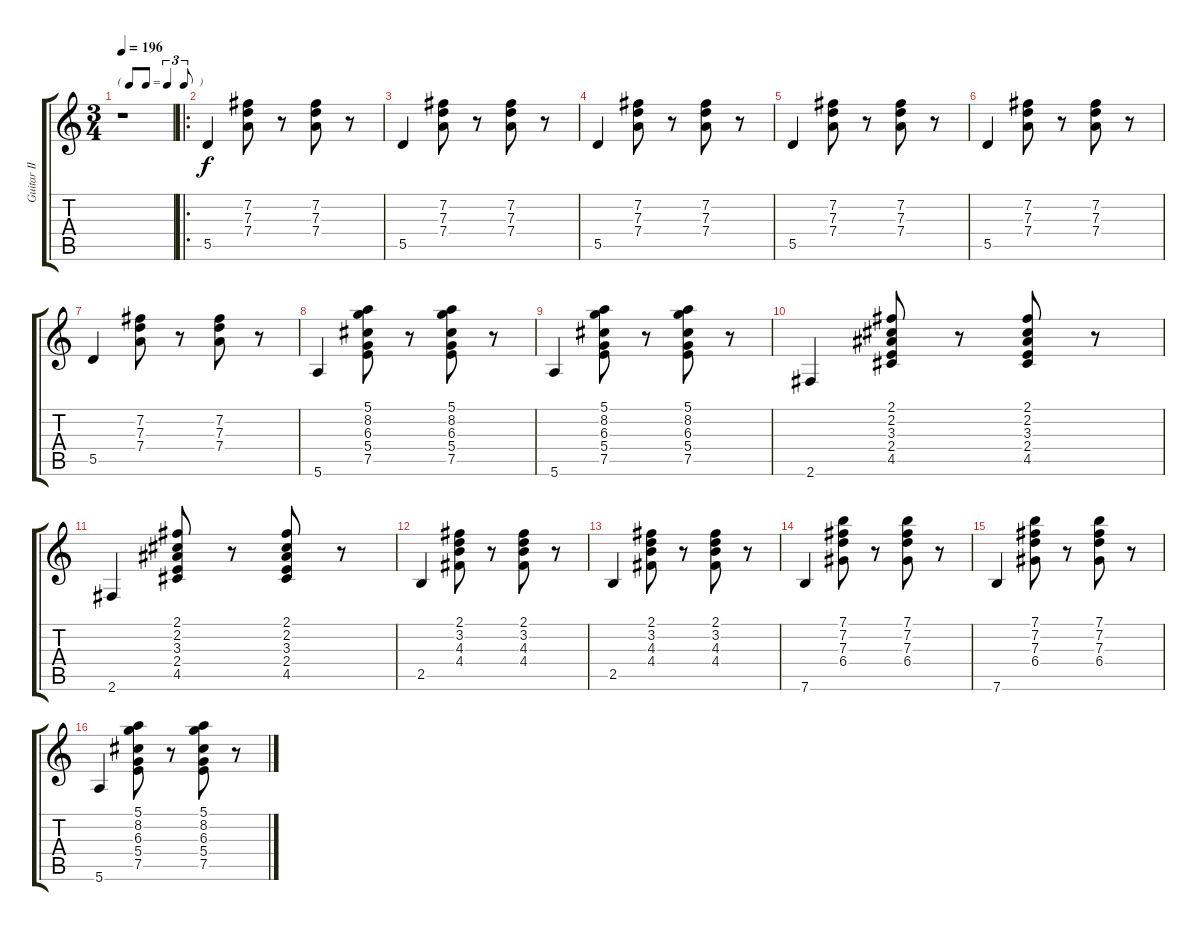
\track ("Guitar II" "Guitar II") {instrument acousticguitarsteel}
\staff {score tabs}
\tuning (E4 B3 G3 D3 A2 E2) {hide}
\ts (3 4)
\tf triplet8th
\tempo 196
\clef g2
\ks c
r.1{dy f instrument acousticguitarsteel} |
\ro
5.5.4 (7.2 7.3 7.4).8 r.8 (7.2 7.3 7.4).8 r.8 |
5.5.4 (7.2 7.3 7.4).8 r.8 (7.2 7.3 7.4).8 r.8 |
5.5.4 (7.2 7.3 7.4).8 r.8 (7.2 7.3 7.4).8 r.8 |
5.5.4 (7.2 7.3 7.4).8 r.8 (7.2 7.3 7.4).8 r.8 |
5.5.4 (7.2 7.3 7.4).8 r.8 (7.2 7.3 7.4).8 r.8 |
5.5.4 (7.2 7.3 7.4).8 r.8 (7.2 7.3 7.4).8 r.8 |
5.6.4 (5.1 8.2 6.3 5.4 7.5).8 r.8 (5.1 8.2 6.3 5.4 7.5).8 r.8 |
5.6.4 (5.1 8.2 6.3 5.4 7.5).8 r.8 (5.1 8.2 6.3 5.4 7.5).8 r.8 |
2.6.4 (2.1 2.2 3.3 2.4 4.5).8 r.8 (2.1 2.2 3.3 2.4 4.5).8 r.8 |
2.6.4 (2.1 2.2 3.3 2.4 4.5).8 r.8 (2.1 2.2 3.3 2.4 4.5).8 r.8 |
2.5.4 (2.1 3.2 4.3 4.4).8 r.8 (2.1 3.2 4.3 4.4).8 r.8 |
2.5.4 (2.1 3.2 4.3 4.4).8 r.8 (2.1 3.2 4.3 4.4).8 r.8 |
7.6.4 (7.1 7.2 7.3 6.4).8 r.8 (7.1 7.2 7.3 6.4).8 r.8 |
7.6.4 (7.1 7.2 7.3 6.4).8 r.8 (7.1 7.2 7.3 6.4).8 r.8 |
5.6.4 (5.1 8.2 6.3 5.4 7.5).8 r.8 (5.1 8.2 6.3 5.4 7.5).8 r.8
